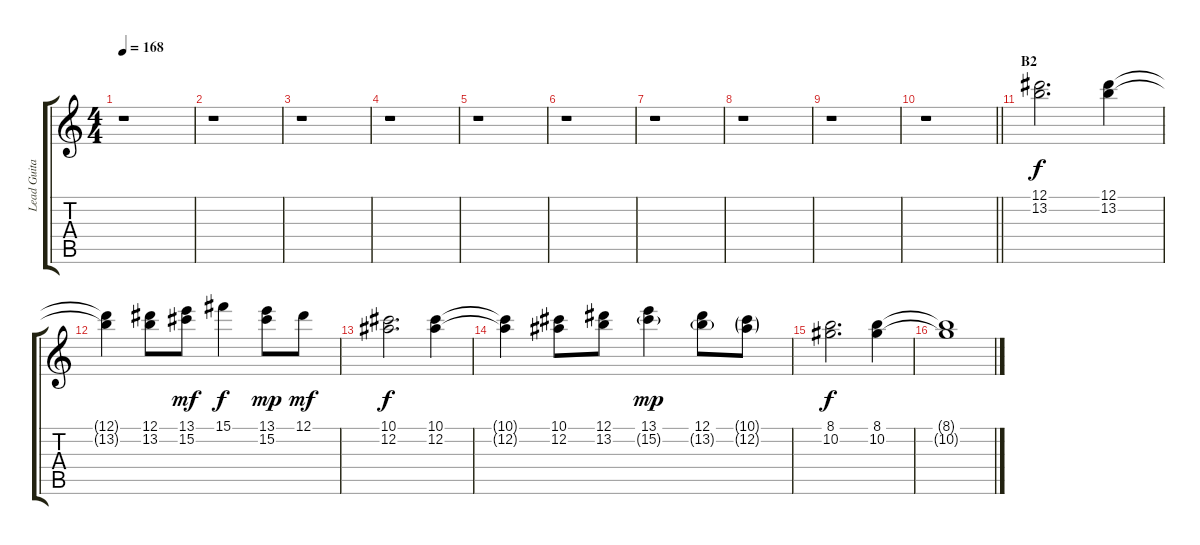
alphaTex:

\track ("Lead Guitar" "Lead Guita") {instrument acousticguitarsteel}
\staff {score tabs}
\tuning (Eb4 Bb3 Gb3 Db3 Ab2 Eb2) {hide}
\ts (4 4)
\tempo 168
\clef g2
\ks c
r.1{dy f} |
r.1 |
r.1 |
r.1 |
r.1 |
r.1 |
r.1 |
r.1 |
r.1 |
\barLineRight lightlight
r.1 |
\section ("" "B2")
(12.1 13.2).2{d} (12.1 13.2).4 |
(12.1{t} 13.2{t}).4 (12.1 13.2).8 (13.1 15.2).8{dy mf} 15.1.4{dy f} (13.1 15.2).8{dy mp} 12.1.8{dy mf} |
(10.1 12.2).2{d dy f} (10.1 12.2).4 |
(10.1{t} 12.2{t}).4 (10.1 12.2).8 (12.1 13.2).8 (13.1 15.2{g}).4{dy mp} (12.1 13.2{g}).8 (10.1{g} 12.2{g}).8 |
(8.1 10.2).2{d dy f} (8.1 10.2).4 |
(8.1{t} 10.2{t}).1
